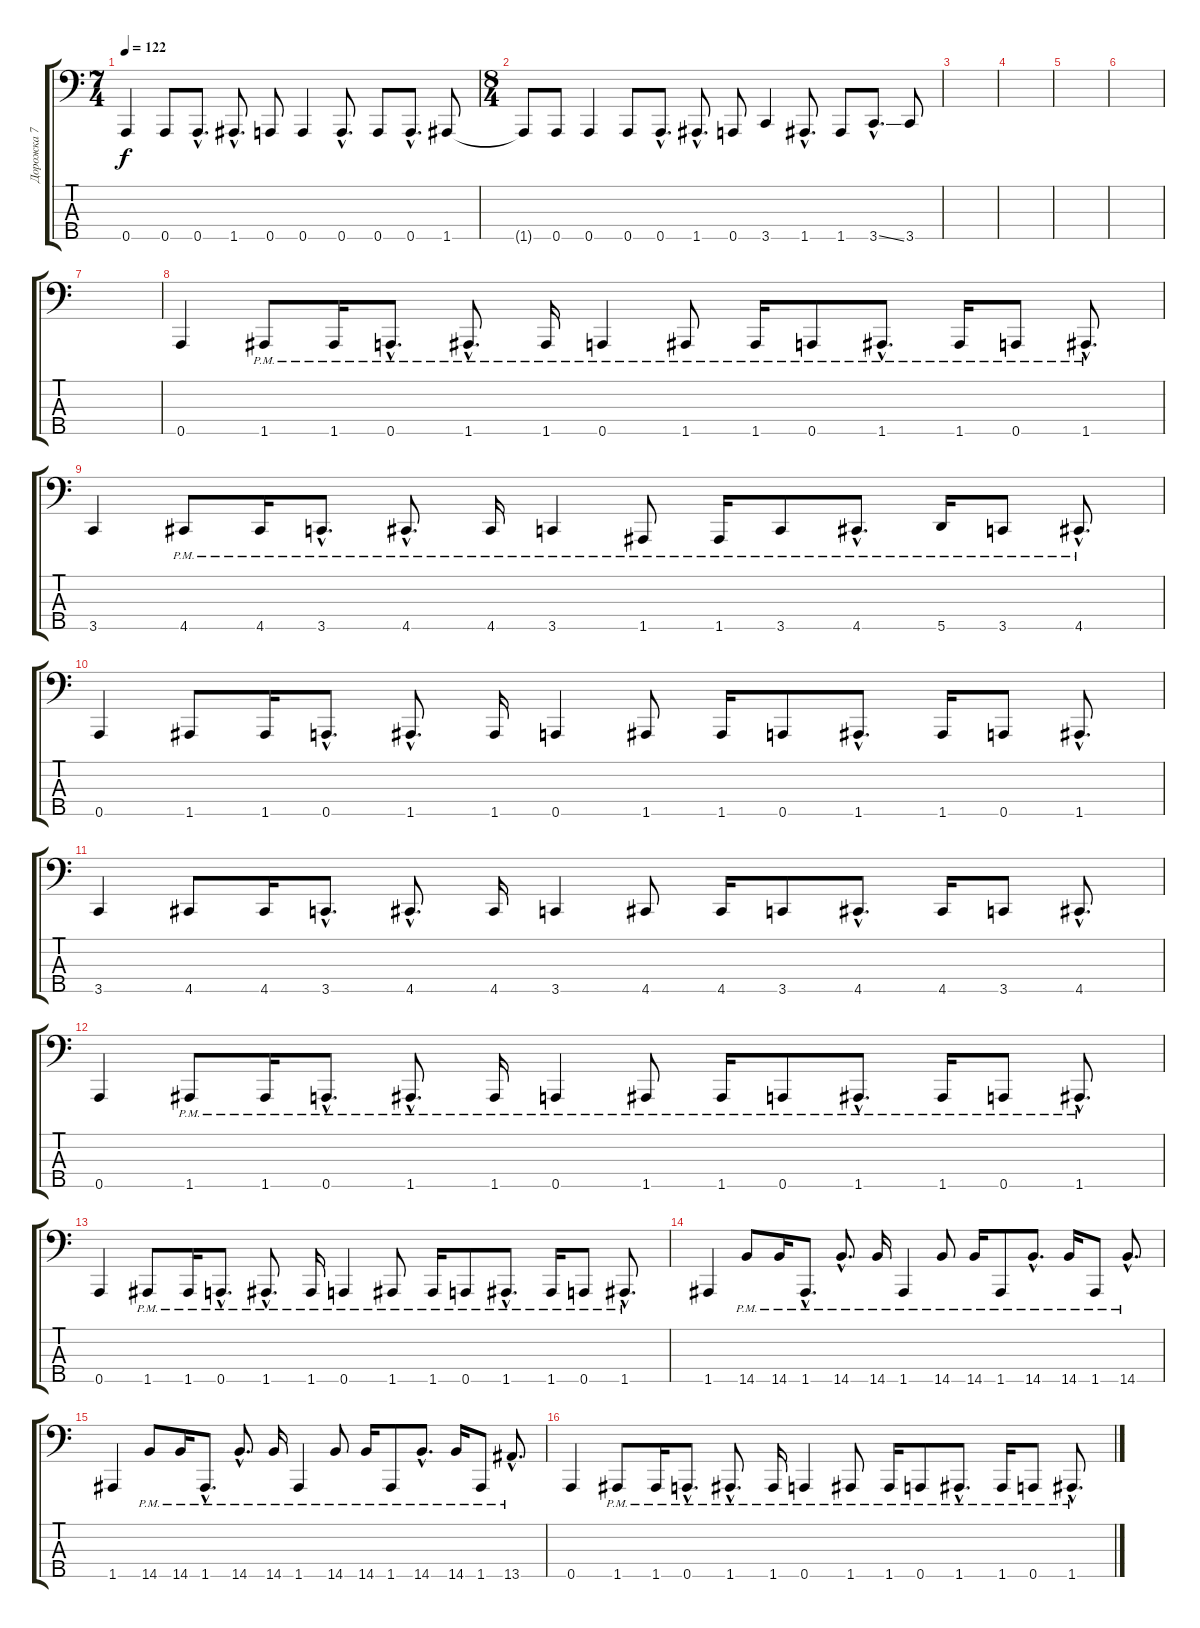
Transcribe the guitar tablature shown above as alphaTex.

\track ("Дорожка 7" "Дорожка 7") {instrument electricbassfinger}
\staff {score tabs}
\tuning (G2 D2 A1 E1 A0) {hide}
\ts (7 4)
\tempo 122
\clef f4
\ks c
0.5.4{dy f} 0.5.8 0.5{hac}.8{d} 1.5{hac}.8{d} 0.5.8 0.5.4 0.5{hac}.8{d} 0.5.8 0.5{hac}.8{d} 1.5.8 |
\ts (8 4)
1.5{t}.8 0.5.8 0.5.4 0.5.8 0.5{hac}.8{d} 1.5{hac}.8{d} 0.5.8 3.5.4 1.5{hac}.8{d} 1.5.8 3.5{ss hac}.8{d} 3.5.8 |
|
|
|
|
|
0.5.4 1.5{pm}.8 1.5{pm}.16 0.5{hac pm}.8{d} 1.5{hac pm}.8{d} 1.5{pm}.16 0.5{pm}.4 1.5{pm}.8 1.5{pm}.16 0.5{pm}.8 1.5{hac pm}.8{d} 1.5{pm}.16 0.5{pm}.8 1.5{hac pm}.8{d} |
3.5.4 4.5{pm}.8 4.5{pm}.16 3.5{hac pm}.8{d} 4.5{hac pm}.8{d} 4.5{pm}.16 3.5{pm}.4 1.5{pm}.8 1.5{pm}.16 3.5{pm}.8 4.5{hac pm}.8{d} 5.5{pm}.16 3.5{pm}.8 4.5{hac pm}.8{d} |
0.5.4 1.5.8 1.5.16 0.5{hac}.8{d} 1.5{hac}.8{d} 1.5.16 0.5.4 1.5.8 1.5.16 0.5.8 1.5{hac}.8{d} 1.5.16 0.5.8 1.5{hac}.8{d} |
3.5.4 4.5.8 4.5.16 3.5{hac}.8{d} 4.5{hac}.8{d} 4.5.16 3.5.4 4.5.8 4.5.16 3.5.8 4.5{hac}.8{d} 4.5.16 3.5.8 4.5{hac}.8{d} |
0.5.4 1.5{pm}.8 1.5{pm}.16 0.5{hac pm}.8{d} 1.5{hac pm}.8{d} 1.5{pm}.16 0.5{pm}.4 1.5{pm}.8 1.5{pm}.16 0.5{pm}.8 1.5{hac pm}.8{d} 1.5{pm}.16 0.5{pm}.8 1.5{hac pm}.8{d} |
0.5.4 1.5{pm}.8 1.5{pm}.16 0.5{hac pm}.8{d} 1.5{hac pm}.8{d} 1.5{pm}.16 0.5{pm}.4 1.5{pm}.8 1.5{pm}.16 0.5{pm}.8 1.5{hac pm}.8{d} 1.5{pm}.16 0.5{pm}.8 1.5{hac pm}.8{d} |
1.5.4 14.5{pm}.8 14.5{pm}.16 1.5{hac pm}.8{d} 14.5{hac pm}.8{d} 14.5{pm}.16 1.5{pm}.4 14.5{pm}.8 14.5{pm}.16 1.5{pm}.8 14.5{hac pm}.8{d} 14.5{pm}.16 1.5{pm}.8 14.5{hac pm}.8{d} |
1.5.4 14.5{pm}.8 14.5{pm}.16 1.5{hac pm}.8{d} 14.5{hac pm}.8{d} 14.5{pm}.16 1.5{pm}.4 14.5{pm}.8 14.5{pm}.16 1.5{pm}.8 14.5{hac pm}.8{d} 14.5{pm}.16 1.5{pm}.8 13.5{hac pm}.8{d} |
0.5.4 1.5{pm}.8 1.5{pm}.16 0.5{hac pm}.8{d} 1.5{hac pm}.8{d} 1.5{pm}.16 0.5{pm}.4 1.5{pm}.8 1.5{pm}.16 0.5{pm}.8 1.5{hac pm}.8{d} 1.5{pm}.16 0.5{pm}.8 1.5{hac pm}.8{d}
